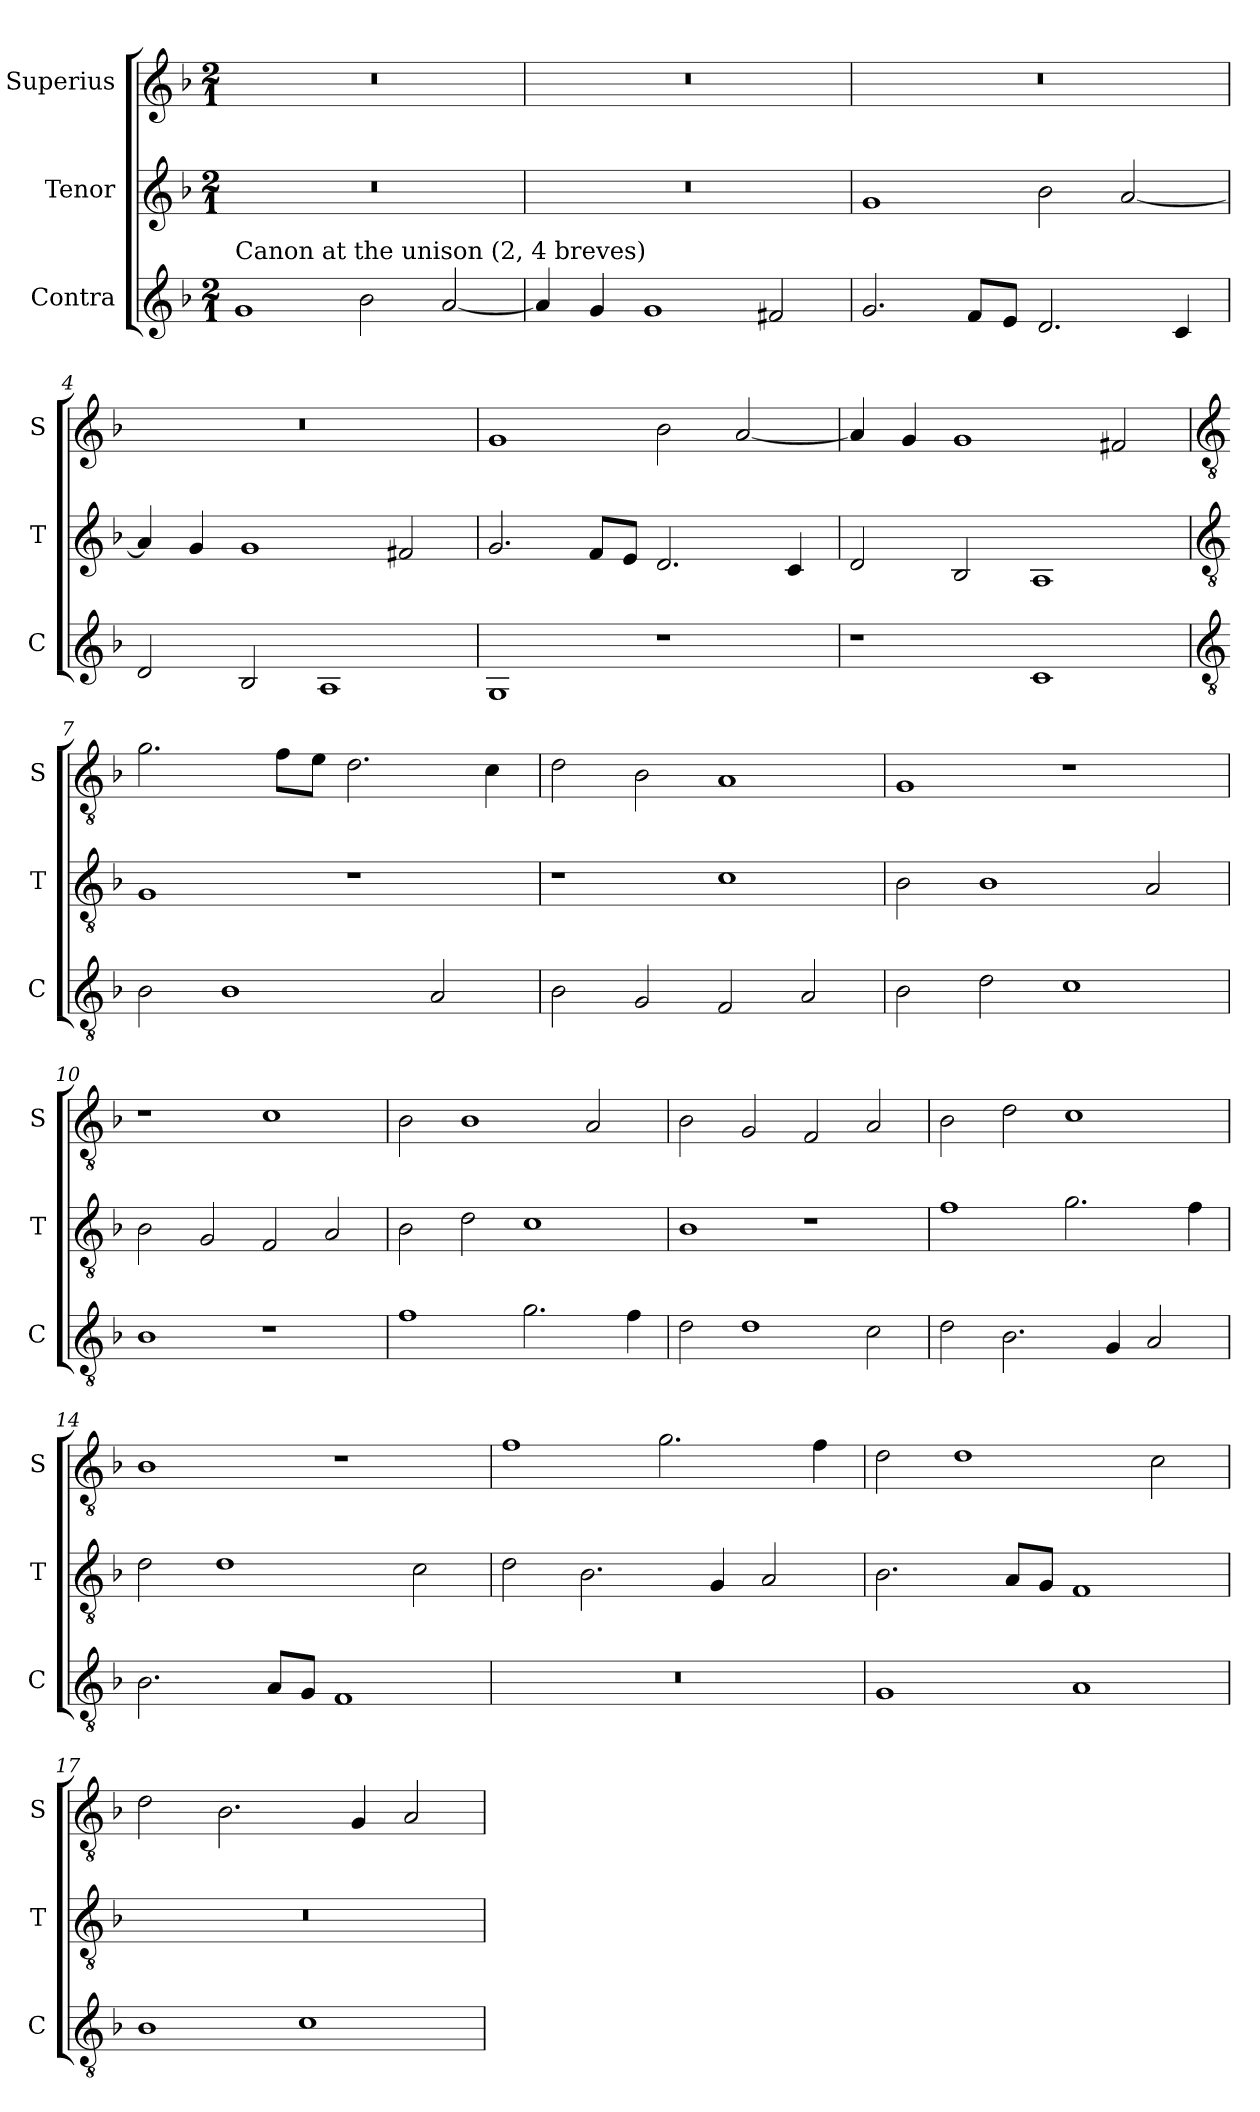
**kern	**kern	**kern
*part3	*part2	*part1
*staff3	*staff2	*staff1
*I"Contra	*I"Tenor	*I"Superius
*I'C	*I'T	*I'S
*clefG2	*clefG2	*clefG2
*k[b-]	*k[b-]	*k[b-]
*M2/1	*M2/1	*M2/1
=1	=1	=1
!LO:TX:a:t=Canon at the unison (2, 4 breves)	!	!
1g	0r	0r
2b-	.	.
[2a	.	.
=2	=2	=2
4a]	0r	0r
4g	.	.
1g	.	.
2f#X	.	.
=3	=3	=3
2.g	1g	0r
8fL	.	.
8eJ	.	.
2.d	2b-	.
.	[2a	.
4c	.	.
=4	=4	=4
2d	4a]	0r
.	4g	.
2B-	1g	.
1A	.	.
.	2f#X	.
=5	=5	=5
1G	2.g	1g
.	8fL	.
.	8eJ	.
1r	2.d	2b-
.	.	[2a
.	4c	.
=6	=6	=6
1r	2d	4a]
.	.	4g
.	2B-	1g
1c	1A	.
.	.	2f#X
=7	=7	=7
*clefGv2	*clefGv2	*clefGv2
2B-	1G	2.g
1B-	.	.
.	.	8fL
.	.	8eJ
.	1r	2.d
2A	.	.
.	.	4c
=8	=8	=8
2B-	1r	2d
2G	.	2B-
2F	1c	1A
2A	.	.
=9	=9	=9
2B-	2B-	1G
2d	1B-	.
1c	.	1r
.	2A	.
=10	=10	=10
1B-	2B-	1r
.	2G	.
1r	2F	1c
.	2A	.
=11	=11	=11
1f	2B-	2B-
.	2d	1B-
2.g	1c	.
.	.	2A
4f	.	.
=12	=12	=12
2d	1B-	2B-
1d	.	2G
.	1r	2F
2c	.	2A
=13	=13	=13
2d	1f	2B-
2.B-	.	2d
.	2.g	1c
4G	.	.
2A	.	.
.	4f	.
=14	=14	=14
2.B-	2d	1B-
.	1d	.
8AL	.	.
8GJ	.	.
1F	.	1r
.	2c	.
=15	=15	=15
0r	2d	1f
.	2.B-	.
.	.	2.g
.	4G	.
.	2A	.
.	.	4f
=16	=16	=16
1G	2.B-	2d
.	.	1d
.	8AL	.
.	8GJ	.
1A	1F	.
.	.	2c
=17	=17	=17
1B-	0r	2d
.	.	2.B-
1c	.	.
.	.	4G
.	.	2A
=	=	=
*-	*-	*-
